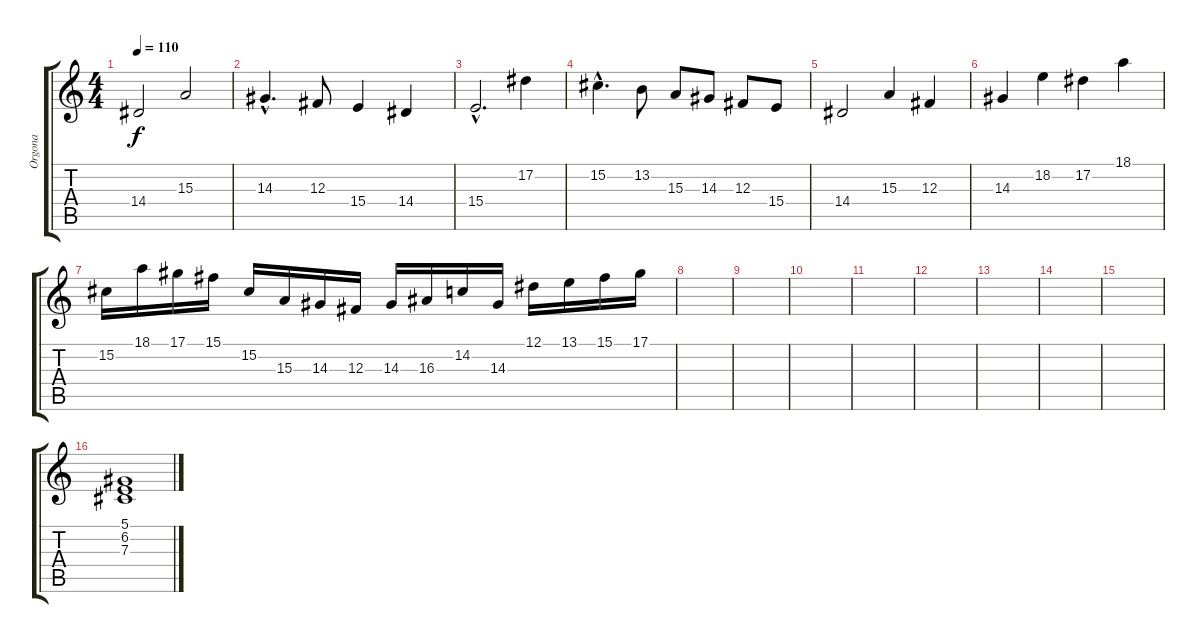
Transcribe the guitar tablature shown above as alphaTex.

\track ("Orgona" "Orgona") {instrument lead5charang}
\staff {score tabs}
\tuning (Eb4 Bb3 Gb3 Db3 Ab2 Eb2) {hide}
\ts (4 4)
\tempo 110
\clef g2
\ks c
14.4.2{dy f} 15.3.2 |
14.3{hac}.4{d} 12.3.8 15.4.4 14.4.4 |
15.4{hac}.2{d} 17.2.4 |
15.2{hac}.4{d} 13.2.8 15.3.8 14.3.8 12.3.8 15.4.8 |
14.4.2 15.3.4 12.3.4 |
14.3.4 18.2.4 17.2.4 18.1.4 |
15.2.16 18.1.16 17.1.16 15.1.16 15.2.16 15.3.16 14.3.16 12.3.16 14.3.16 16.3.16 14.2.16 14.3.16 12.1.16 13.1.16 15.1.16 17.1.16 |
|
|
|
|
|
|
|
|
(5.1 6.2 7.3).1{volume 5 instrument pad4choir}
